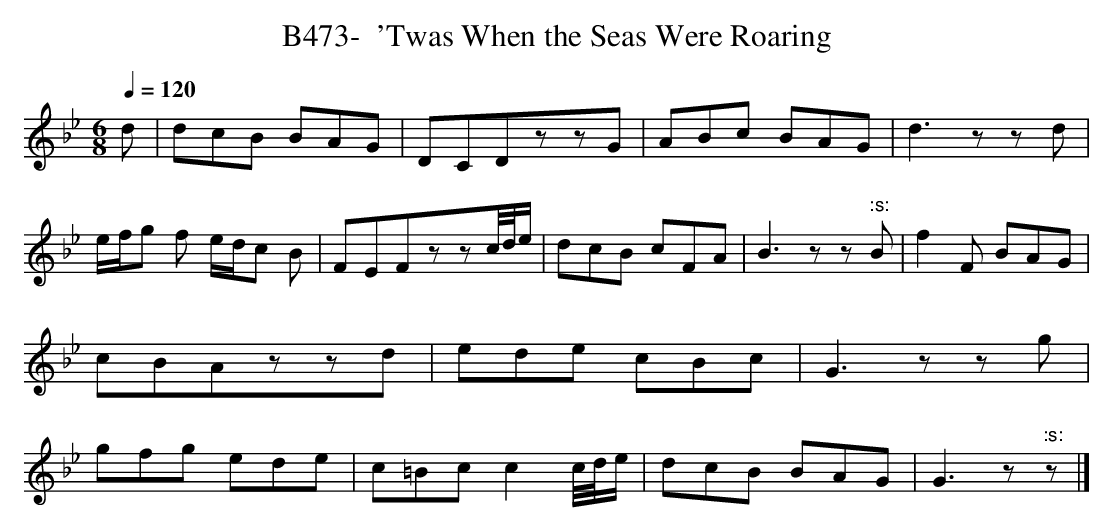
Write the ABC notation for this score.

X:1
T:B473-  'Twas When the Seas Were Roaring
Q:1/4=120
L:1/8
M:6/8
K:Gm
d|dcB BAG|DCDzzG|ABc BAG|d3zzd|\
e/f/g f e/d/c B|FEFzzc/4d/4e/2|dcB cFA|B3zz":s:"B|\
f2F BAG|cBAzzd|ede cBc|G3zzg|\
gfg ede|c=Bcc2c/4d/4e/|dcB BAG|G3z":s:"z|]
